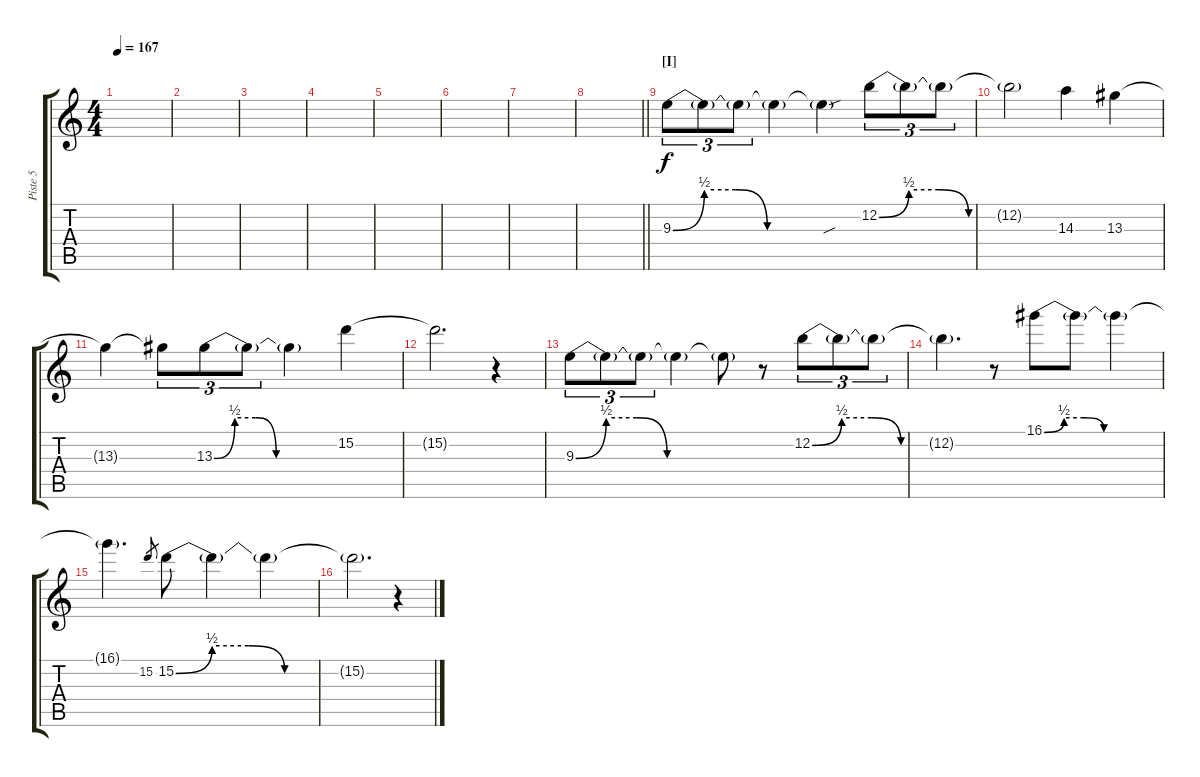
\track ("Piste 5" "Piste 5") {instrument distortionguitar}
\staff {score tabs}
\tuning (E4 B3 G3 D3 A2 D2) {hide}
\ts (4 4)
\tempo 167
\clef g2
\ks c
|
|
|
|
|
|
|
\barLineRight lightlight
|
\section ("" "[I]")
9.3{be (custom 0 0 10 2 20 2 30 0 60 0)}.8{tu (3 2)} 9.3{t}.8{tu (3 2)} 9.3{t}.8{tu (3 2)} 9.3{t}.4 9.3{sou t}.4 12.2{be (custom 0 0 10 2 20 2 30 0 60 0)}.8{tu (3 2)} 12.2{t}.8{tu (3 2)} 12.2{t}.8{tu (3 2)} |
12.2{t}.2 14.3.4 13.3.4 |
13.3{t}.4 13.3{t}.8{tu (3 2)} 13.3{be (custom 0 0 10 2 20 2 30 0 60 0)}.8{tu (3 2)} 13.3{t}.8{tu (3 2)} 13.3{t}.4 15.2.4 |
15.2{t}.2{d} r.4 |
9.3{be (custom 0 0 10 2 20 2 30 0 60 0)}.8{tu (3 2)} 9.3{t}.8{tu (3 2)} 9.3{t}.8{tu (3 2)} 9.3{t}.4 9.3{t}.8 r.8 12.2{be (custom 0 0 10 2 20 2 30 0 60 0)}.8{tu (3 2)} 12.2{t}.8{tu (3 2)} 12.2{t}.8{tu (3 2)} |
12.2{t}.4{d} r.8 16.1{be (custom 0 0 10 2 20 2 30 0 60 0)}.8 16.1{t}.8 16.1{t}.4 |
16.1{t}.4{d} 15.2.8{gr} 15.2{be (custom 0 0 10 2 20 2 30 0 60 0)}.8 15.2{t}.4 15.2{t}.4 |
15.2{t}.2{d} r.4
